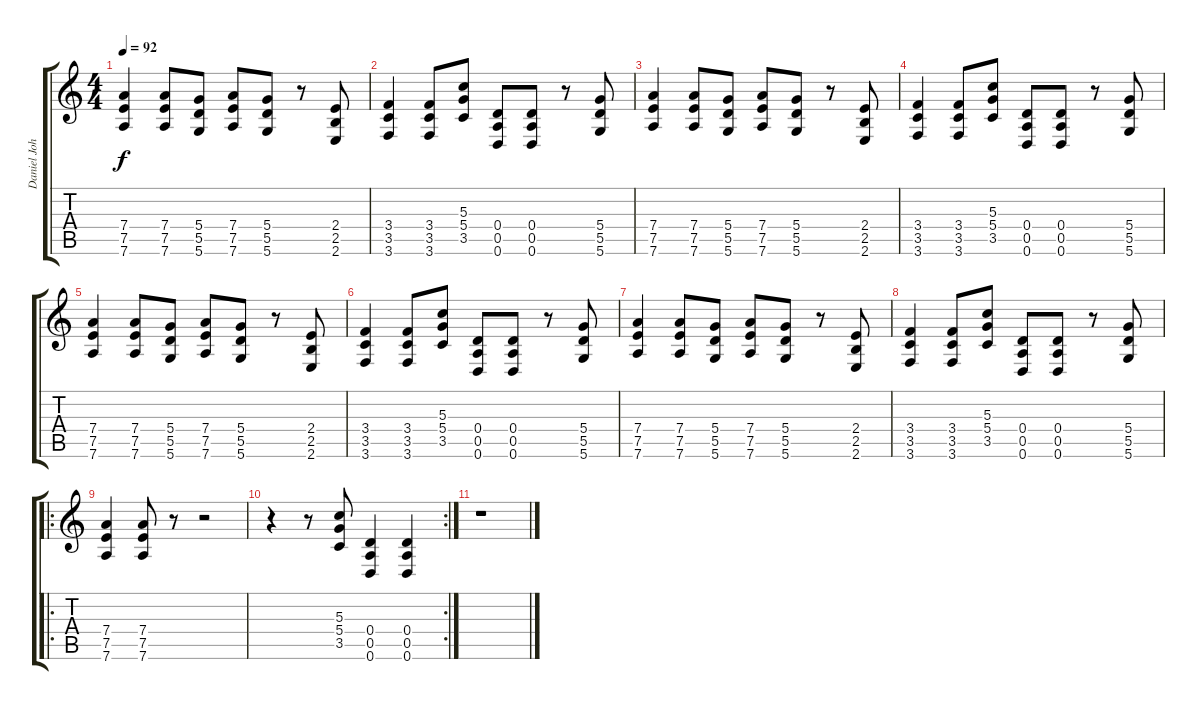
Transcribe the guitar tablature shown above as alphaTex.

\track ("Daniel Johns (Gtr 2)" "Daniel Joh") {instrument distortionguitar}
\staff {score tabs}
\tuning (E4 B3 G3 D3 A2 D2) {hide}
\ts (4 4)
\tempo 92
\clef g2
\ks c
(7.4 7.5 7.6).4{dy f} (7.4 7.5 7.6).8 (5.4 5.5 5.6).8 (7.4 7.5 7.6).8 (5.4 5.5 5.6).8 r.8 (2.4 2.5 2.6).8 |
(3.4 3.5 3.6).4 (3.4 3.5 3.6).8 (5.3 5.4 3.5).8 (0.4 0.5 0.6).8 (0.4 0.5 0.6).8 r.8 (5.4 5.5 5.6).8 |
(7.4 7.5 7.6).4 (7.4 7.5 7.6).8 (5.4 5.5 5.6).8 (7.4 7.5 7.6).8 (5.4 5.5 5.6).8 r.8 (2.4 2.5 2.6).8 |
(3.4 3.5 3.6).4 (3.4 3.5 3.6).8 (5.3 5.4 3.5).8 (0.4 0.5 0.6).8 (0.4 0.5 0.6).8 r.8 (5.4 5.5 5.6).8 |
(7.4 7.5 7.6).4 (7.4 7.5 7.6).8 (5.4 5.5 5.6).8 (7.4 7.5 7.6).8 (5.4 5.5 5.6).8 r.8 (2.4 2.5 2.6).8 |
(3.4 3.5 3.6).4 (3.4 3.5 3.6).8 (5.3 5.4 3.5).8 (0.4 0.5 0.6).8 (0.4 0.5 0.6).8 r.8 (5.4 5.5 5.6).8 |
(7.4 7.5 7.6).4 (7.4 7.5 7.6).8 (5.4 5.5 5.6).8 (7.4 7.5 7.6).8 (5.4 5.5 5.6).8 r.8 (2.4 2.5 2.6).8 |
(3.4 3.5 3.6).4 (3.4 3.5 3.6).8 (5.3 5.4 3.5).8 (0.4 0.5 0.6).8 (0.4 0.5 0.6).8 r.8 (5.4 5.5 5.6).8 |
\ro
(7.4 7.5 7.6).4 (7.4 7.5 7.6).8 r.8 r.2 |
\rc 2
r.4 r.8 (5.3 5.4 3.5).8 (0.4 0.5 0.6).4 (0.4 0.5 0.6).4 |
r.1
